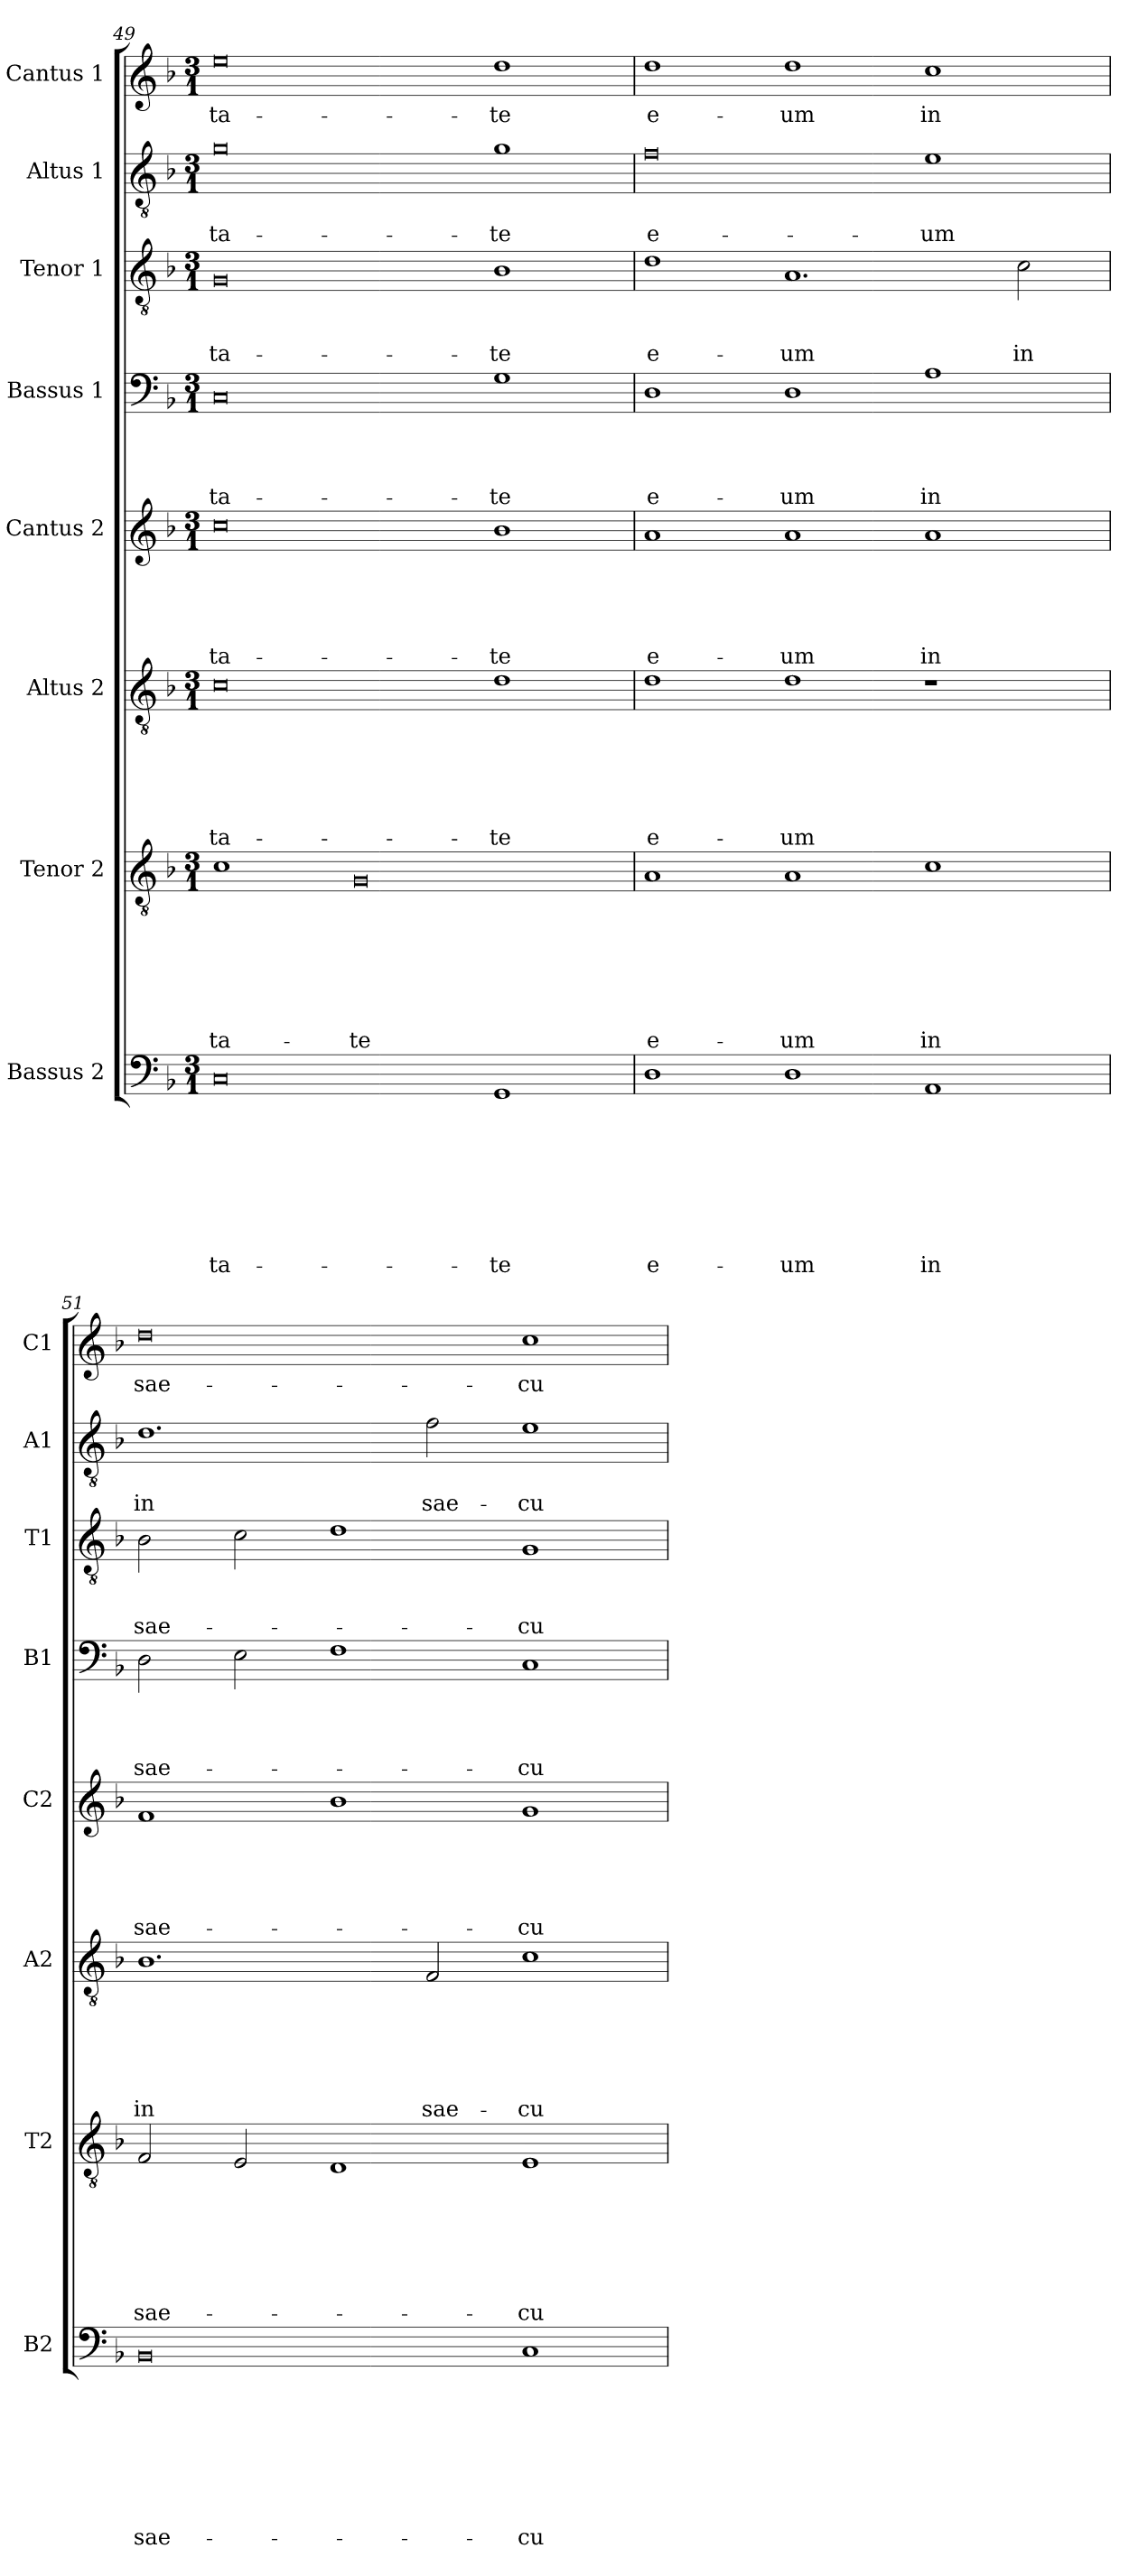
**kern	**text	**text	**text	**text	**text	**text	**text	**text	**kern	**text	**text	**text	**text	**text	**text	**text	**kern	**text	**text	**text	**text	**text	**text	**kern	**text	**text	**text	**text	**text	**kern	**text	**text	**text	**text	**kern	**text	**text	**text	**kern	**text	**text	**kern	**text
*part8	*part8	*part8	*part8	*part8	*part8	*part8	*part8	*part8	*part7	*part7	*part7	*part7	*part7	*part7	*part7	*part7	*part6	*part6	*part6	*part6	*part6	*part6	*part6	*part5	*part5	*part5	*part5	*part5	*part5	*part4	*part4	*part4	*part4	*part4	*part3	*part3	*part3	*part3	*part2	*part2	*part2	*part1	*part1
*staff8	*staff8	*staff8	*staff8	*staff8	*staff8	*staff8	*staff8	*staff8	*staff7	*staff7	*staff7	*staff7	*staff7	*staff7	*staff7	*staff7	*staff6	*staff6	*staff6	*staff6	*staff6	*staff6	*staff6	*staff5	*staff5	*staff5	*staff5	*staff5	*staff5	*staff4	*staff4	*staff4	*staff4	*staff4	*staff3	*staff3	*staff3	*staff3	*staff2	*staff2	*staff2	*staff1	*staff1
*I"Bassus 2	*	*	*	*	*	*	*	*	*I"Tenor 2	*	*	*	*	*	*	*	*I"Altus 2	*	*	*	*	*	*	*I"Cantus 2	*	*	*	*	*	*I"Bassus 1	*	*	*	*	*I"Tenor 1	*	*	*	*I"Altus 1	*	*	*I"Cantus 1	*
*I'B2	*	*	*	*	*	*	*	*	*I'T2	*	*	*	*	*	*	*	*I'A2	*	*	*	*	*	*	*I'C2	*	*	*	*	*	*I'B1	*	*	*	*	*I'T1	*	*	*	*I'A1	*	*	*I'C1	*
!!LO:PB:g=z
*clefF4	*	*	*	*	*	*	*	*	*clefGv2	*	*	*	*	*	*	*	*clefGv2	*	*	*	*	*	*	*clefG2	*	*	*	*	*	*clefF4	*	*	*	*	*clefGv2	*	*	*	*clefGv2	*	*	*clefG2	*
*k[b-]	*	*	*	*	*	*	*	*	*k[b-]	*	*	*	*	*	*	*	*k[b-]	*	*	*	*	*	*	*k[b-]	*	*	*	*	*	*k[b-]	*	*	*	*	*k[b-]	*	*	*	*k[b-]	*	*	*k[b-]	*
*d:	*	*	*	*	*	*	*	*	*d:	*	*	*	*	*	*	*	*d:	*	*	*	*	*	*	*d:	*	*	*	*	*	*d:	*	*	*	*	*d:	*	*	*	*d:	*	*	*d:	*
*M3/1	*	*	*	*	*	*	*	*	*M3/1	*	*	*	*	*	*	*	*M3/1	*	*	*	*	*	*	*M3/1	*	*	*	*	*	*M3/1	*	*	*	*	*M3/1	*	*	*	*M3/1	*	*	*M3/1	*
=49	=49	=49	=49	=49	=49	=49	=49	=49	=49	=49	=49	=49	=49	=49	=49	=49	=49	=49	=49	=49	=49	=49	=49	=49	=49	=49	=49	=49	=49	=49	=49	=49	=49	=49	=49	=49	=49	=49	=49	=49	=49	=49	=49
0C	.	.	.	.	.	.	.	-ta-	1c	.	.	.	.	.	.	-ta-	0c	.	.	.	.	.	-ta-	0cc	.	.	.	.	-ta-	0C	.	.	.	-ta-	0G	.	.	-ta-	0g	.	-ta-	0ee	-ta-
.	.	.	.	.	.	.	.	.	0G	.	.	.	.	.	.	-te	.	.	.	.	.	.	.	.	.	.	.	.	.	.	.	.	.	.	.	.	.	.	.	.	.	.	.
1GG	.	.	.	.	.	.	.	-te	.	.	.	.	.	.	.	.	1d	.	.	.	.	.	-te	1b-	.	.	.	.	-te	1G	.	.	.	-te	1B-	.	.	-te	1g	.	-te	1dd	-te
=50	=50	=50	=50	=50	=50	=50	=50	=50	=50	=50	=50	=50	=50	=50	=50	=50	=50	=50	=50	=50	=50	=50	=50	=50	=50	=50	=50	=50	=50	=50	=50	=50	=50	=50	=50	=50	=50	=50	=50	=50	=50	=50	=50
1D	.	.	.	.	.	.	.	e-	1A	.	.	.	.	.	.	e-	1d	.	.	.	.	.	e-	1a	.	.	.	.	e-	1D	.	.	.	e-	1d	.	.	e-	0f	.	e-	1dd	e-
1D	.	.	.	.	.	.	.	-um	1A	.	.	.	.	.	.	-um	1d	.	.	.	.	.	-um	1a	.	.	.	.	-um	1D	.	.	.	-um	1.A	.	.	-um	.	.	.	1dd	-um
1AA	.	.	.	.	.	.	.	in	1c	.	.	.	.	.	.	in	1r	.	.	.	.	.	.	1a	.	.	.	.	in	1A	.	.	.	in	.	.	.	.	1e	.	-um	1cc	in
.	.	.	.	.	.	.	.	.	.	.	.	.	.	.	.	.	.	.	.	.	.	.	.	.	.	.	.	.	.	.	.	.	.	.	2c\	.	.	in	.	.	.	.	.
=51	=51	=51	=51	=51	=51	=51	=51	=51	=51	=51	=51	=51	=51	=51	=51	=51	=51	=51	=51	=51	=51	=51	=51	=51	=51	=51	=51	=51	=51	=51	=51	=51	=51	=51	=51	=51	=51	=51	=51	=51	=51	=51	=51
0BB-	.	.	.	.	.	.	.	sae-	2F/	.	.	.	.	.	.	sae-	1.B-	.	.	.	.	.	in	1f	.	.	.	.	sae-	2D\	.	.	.	sae-	2B-\	.	.	sae-	1.d	.	in	0dd	sae-
.	.	.	.	.	.	.	.	.	2E/	.	.	.	.	.	.	.	.	.	.	.	.	.	.	.	.	.	.	.	.	2E\	.	.	.	.	2c\	.	.	.	.	.	.	.	.
.	.	.	.	.	.	.	.	.	1D	.	.	.	.	.	.	.	.	.	.	.	.	.	.	1b-	.	.	.	.	.	1F	.	.	.	.	1d	.	.	.	.	.	.	.	.
.	.	.	.	.	.	.	.	.	.	.	.	.	.	.	.	.	2F/	.	.	.	.	.	sae-	.	.	.	.	.	.	.	.	.	.	.	.	.	.	.	2f\	.	sae-	.	.
1C	.	.	.	.	.	.	.	-cu-	1E	.	.	.	.	.	.	-cu-	1c	.	.	.	.	.	-cu-	1g	.	.	.	.	-cu-	1C	.	.	.	-cu-	1G	.	.	-cu-	1e	.	-cu-	1cc	-cu-
=	=	=	=	=	=	=	=	=	=	=	=	=	=	=	=	=	=	=	=	=	=	=	=	=	=	=	=	=	=	=	=	=	=	=	=	=	=	=	=	=	=	=	=
*-	*-	*-	*-	*-	*-	*-	*-	*-	*-	*-	*-	*-	*-	*-	*-	*-	*-	*-	*-	*-	*-	*-	*-	*-	*-	*-	*-	*-	*-	*-	*-	*-	*-	*-	*-	*-	*-	*-	*-	*-	*-	*-	*-
